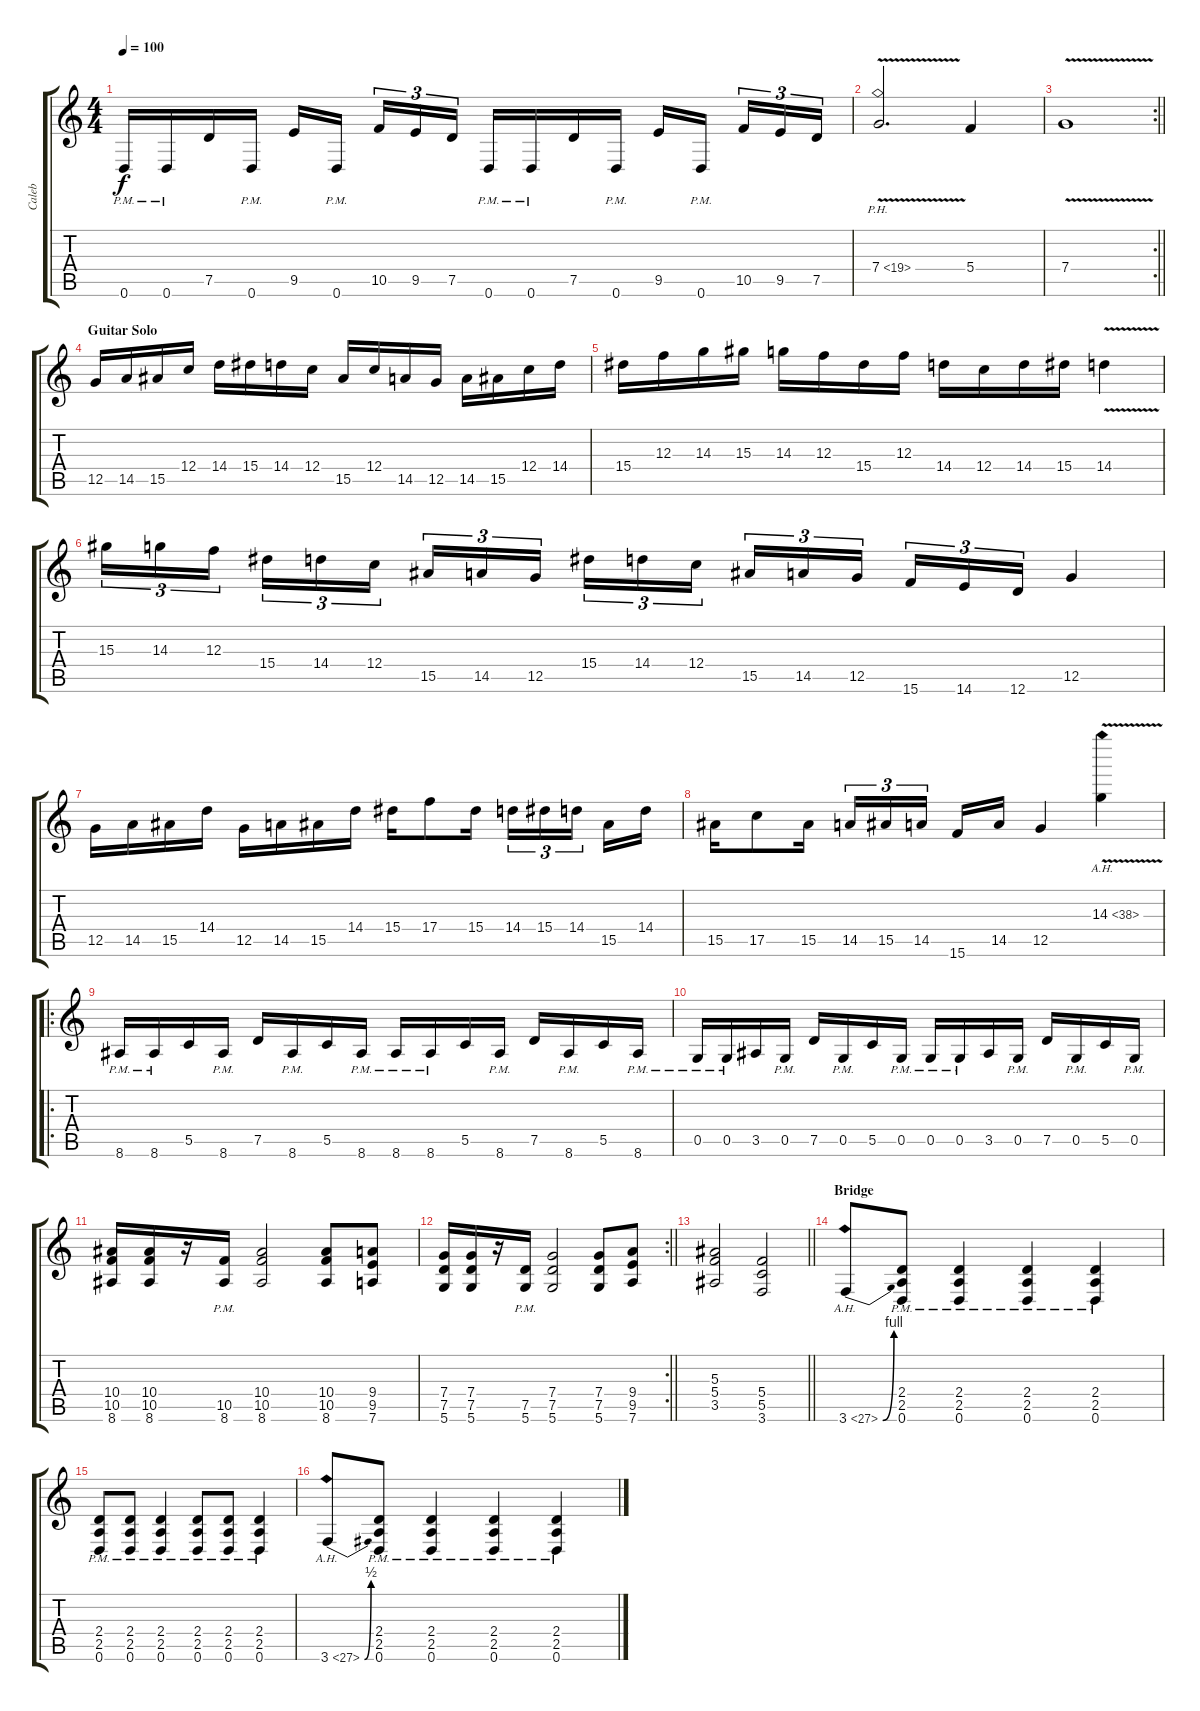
\track ("Caleb" "Caleb") {instrument distortionguitar}
\staff {score tabs}
\tuning (D4 A3 F3 C3 G2 D2) {hide}
\ts (4 4)
\tempo 100
\clef g2
\ks c
0.6{pm}.16{dy f} 0.6{pm}.16 7.5.16 0.6{pm}.16 9.5.16 0.6{pm}.16{beam splitsecondary} 10.5.16{tu (3 2)} 9.5.16{tu (3 2)} 7.5.16{tu (3 2)} 0.6{pm}.16 0.6{pm}.16 7.5.16 0.6{pm}.16 9.5.16 0.6{pm}.16{beam splitsecondary} 10.5.16{tu (3 2)} 9.5.16{tu (3 2)} 7.5.16{tu (3 2)} |
7.4{ph 12 v}.2{d} 5.4.4 |
\rc 2
\barLineRight lightlight
7.4{v}.1 |
\section ("" "Guitar Solo")
12.5.16 14.5.16 15.5.16 12.4.16 14.4.16 15.4.16 14.4.16 12.4.16 15.5.16 12.4.16 14.5.16 12.5.16 14.5.16 15.5.16 12.4.16 14.4.16 |
15.4.16 12.3.16 14.3.16 15.3.16 14.3.16 12.3.16 15.4.16 12.3.16 14.4.16 12.4.16 14.4.16 15.4.16 14.4{v}.4 |
15.3.16{tu (3 2)} 14.3.16{tu (3 2)} 12.3.16{tu (3 2) beam splitsecondary} 15.4.16{tu (3 2)} 14.4.16{tu (3 2)} 12.4.16{tu (3 2)} 15.5.16{tu (3 2)} 14.5.16{tu (3 2)} 12.5.16{tu (3 2) beam splitsecondary} 15.4.16{tu (3 2)} 14.4.16{tu (3 2)} 12.4.16{tu (3 2)} 15.5.16{tu (3 2)} 14.5.16{tu (3 2)} 12.5.16{tu (3 2) beam splitsecondary} 15.6.16{tu (3 2)} 14.6.16{tu (3 2)} 12.6.16{tu (3 2)} 12.5.4 |
12.5.16 14.5.16 15.5.16 14.4.16 12.5.16 14.5.16 15.5.16 14.4.16 15.4.16 17.4.8 15.4.16 14.4.16{tu (3 2)} 15.4.16{tu (3 2)} 14.4.16{tu (3 2) beam splitsecondary} 15.5.16 14.4.16 |
15.5.16 17.5.8 15.5.16 14.5.16{tu (3 2)} 15.5.16{tu (3 2)} 14.5.16{tu (3 2) beam splitsecondary} 15.6.16 14.5.16 12.5.4 14.3{ah 24 v}.4 |
\ro
8.6{pm}.16 8.6{pm}.16 5.5.16 8.6{pm}.16 7.5.16 8.6{pm}.16 5.5.16 8.6{pm}.16 8.6{pm}.16 8.6{pm}.16 5.5.16 8.6{pm}.16 7.5.16 8.6{pm}.16 5.5.16 8.6{pm}.16 |
0.5{pm}.16 0.5{pm}.16 3.5.16 0.5{pm}.16 7.5.16 0.5{pm}.16 5.5.16 0.5{pm}.16 0.5{pm}.16 0.5{pm}.16 3.5.16 0.5{pm}.16 7.5.16 0.5{pm}.16 5.5.16 0.5{pm}.16 |
(10.4 10.5 8.6).16 (10.4 10.5 8.6).16 r.16 (10.5{pm} 8.6{pm}).16 (10.4 10.5 8.6).2 (10.4 10.5 8.6).8 (9.4 9.5 7.6).8 |
\rc 2
\barLineRight lightlight
(7.4 7.5 5.6).16 (7.4 7.5 5.6).16 r.16 (7.5{pm} 5.6{pm}).16 (7.4 7.5 5.6).2 (7.4 7.5 5.6).8 (9.4 9.5 7.6).8 |
\barLineRight lightlight
(5.3 5.4 3.5).2 (5.4 5.5 3.6).2 |
\section ("" "Bridge")
3.6{be (bend 0 0 60 4) ah 24}.8 (2.4{pm} 2.5{pm} 0.6{pm}).8 (2.4{pm} 2.5{pm} 0.6{pm}).4 (2.4{pm} 2.5{pm} 0.6{pm}).4 (2.4{pm} 2.5{pm} 0.6{pm}).4 |
(2.4{pm} 2.5{pm} 0.6{pm}).8 (2.4{pm} 2.5{pm} 0.6{pm}).8 (2.4{pm} 2.5{pm} 0.6{pm}).4 (2.4{pm} 2.5{pm} 0.6{pm}).8 (2.4{pm} 2.5{pm} 0.6{pm}).8 (2.4{pm} 2.5{pm} 0.6{pm}).4 |
3.6{be (bend 0 0 60 2) ah 24}.8 (2.4{pm} 2.5{pm} 0.6{pm}).8 (2.4{pm} 2.5{pm} 0.6{pm}).4 (2.4{pm} 2.5{pm} 0.6{pm}).4 (2.4{pm} 2.5{pm} 0.6{pm}).4
